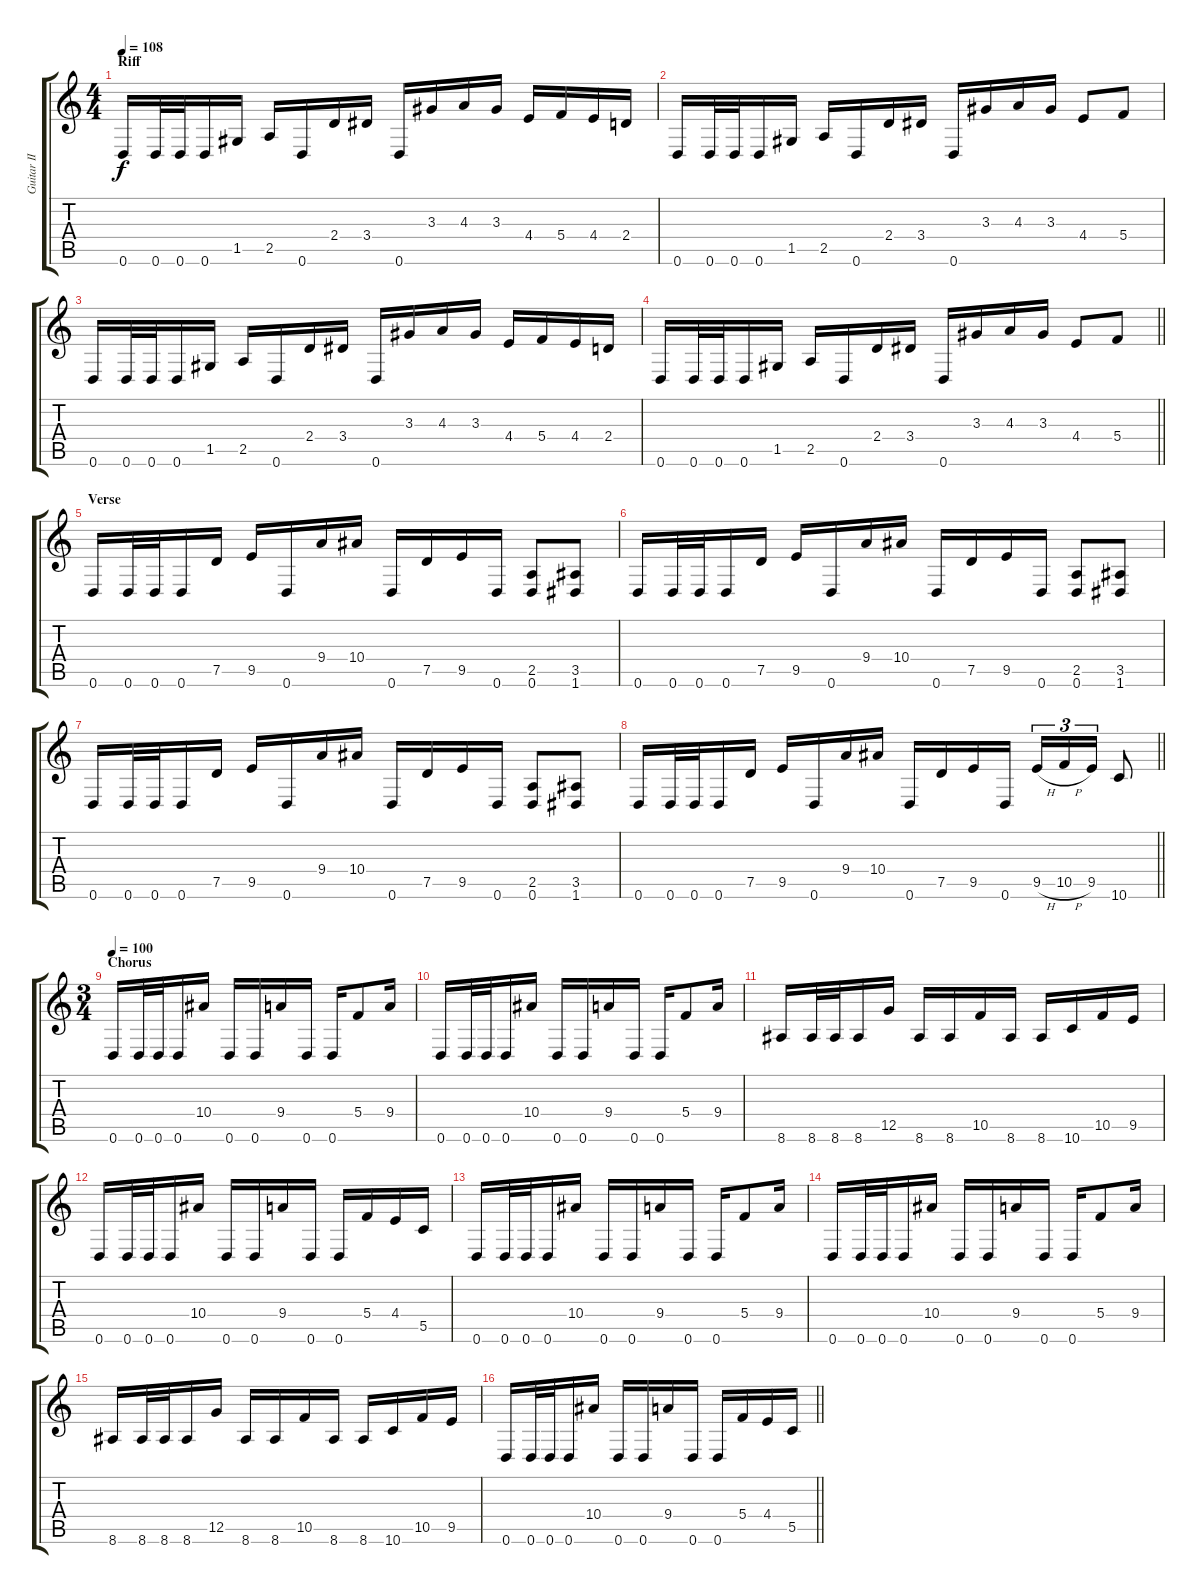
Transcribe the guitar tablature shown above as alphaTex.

\track ("Guitar II" "Guitar II") {instrument distortionguitar}
\staff {score tabs}
\tuning (D4 A3 F3 C3 G2 D2) {hide}
\ts (4 4)
\section ("" "Riff")
\tempo 108
\clef g2
\ks c
0.6.16{dy f instrument distortionguitar} 0.6.32 0.6.32 0.6.16 1.5.16 2.5.16 0.6.16 2.4.16 3.4.16 0.6.16 3.3.16 4.3.16 3.3.16 4.4.16 5.4.16 4.4.16 2.4.16 |
0.6.16 0.6.32 0.6.32 0.6.16 1.5.16 2.5.16 0.6.16 2.4.16 3.4.16 0.6.16 3.3.16 4.3.16 3.3.16 4.4.8 5.4.8 |
0.6.16 0.6.32 0.6.32 0.6.16 1.5.16 2.5.16 0.6.16 2.4.16 3.4.16 0.6.16 3.3.16 4.3.16 3.3.16 4.4.16 5.4.16 4.4.16 2.4.16 |
\barLineRight lightlight
0.6.16 0.6.32 0.6.32 0.6.16 1.5.16 2.5.16 0.6.16 2.4.16 3.4.16 0.6.16 3.3.16 4.3.16 3.3.16 4.4.8 5.4.8 |
\section ("" "Verse")
0.6.16 0.6.32 0.6.32 0.6.16 7.5.16 9.5.16 0.6.16 9.4.16 10.4.16 0.6.16 7.5.16 9.5.16 0.6.16 (2.5 0.6).8 (3.5 1.6).8 |
0.6.16 0.6.32 0.6.32 0.6.16 7.5.16 9.5.16 0.6.16 9.4.16 10.4.16 0.6.16 7.5.16 9.5.16 0.6.16 (2.5 0.6).8 (3.5 1.6).8 |
0.6.16 0.6.32 0.6.32 0.6.16 7.5.16 9.5.16 0.6.16 9.4.16 10.4.16 0.6.16 7.5.16 9.5.16 0.6.16 (2.5 0.6).8 (3.5 1.6).8 |
\barLineRight lightlight
0.6.16 0.6.32 0.6.32 0.6.16 7.5.16 9.5.16 0.6.16 9.4.16 10.4.16 0.6.16 7.5.16 9.5.16 0.6.16 9.5{h}.16{tu (3 2)} 10.5{h}.16{tu (3 2)} 9.5.16{tu (3 2)} 10.6.8 |
\ts (3 4)
\section ("" "Chorus")
\tempo 100
0.6.16 0.6.32 0.6.32 0.6.16 10.4.16 0.6.16 0.6.16 9.4.16 0.6.16 0.6.16 5.4.8 9.4.16 |
0.6.16 0.6.32 0.6.32 0.6.16 10.4.16 0.6.16 0.6.16 9.4.16 0.6.16 0.6.16 5.4.8 9.4.16 |
8.6.16 8.6.32 8.6.32 8.6.16 12.5.16 8.6.16 8.6.16 10.5.16 8.6.16 8.6.16 10.6.16 10.5.16 9.5.16 |
0.6.16 0.6.32 0.6.32 0.6.16 10.4.16 0.6.16 0.6.16 9.4.16 0.6.16 0.6.16 5.4.16 4.4.16 5.5.16 |
0.6.16 0.6.32 0.6.32 0.6.16 10.4.16 0.6.16 0.6.16 9.4.16 0.6.16 0.6.16 5.4.8 9.4.16 |
0.6.16 0.6.32 0.6.32 0.6.16 10.4.16 0.6.16 0.6.16 9.4.16 0.6.16 0.6.16 5.4.8 9.4.16 |
8.6.16 8.6.32 8.6.32 8.6.16 12.5.16 8.6.16 8.6.16 10.5.16 8.6.16 8.6.16 10.6.16 10.5.16 9.5.16 |
\barLineRight lightlight
0.6.16 0.6.32 0.6.32 0.6.16 10.4.16 0.6.16 0.6.16 9.4.16 0.6.16 0.6.16 5.4.16 4.4.16 5.5.16
